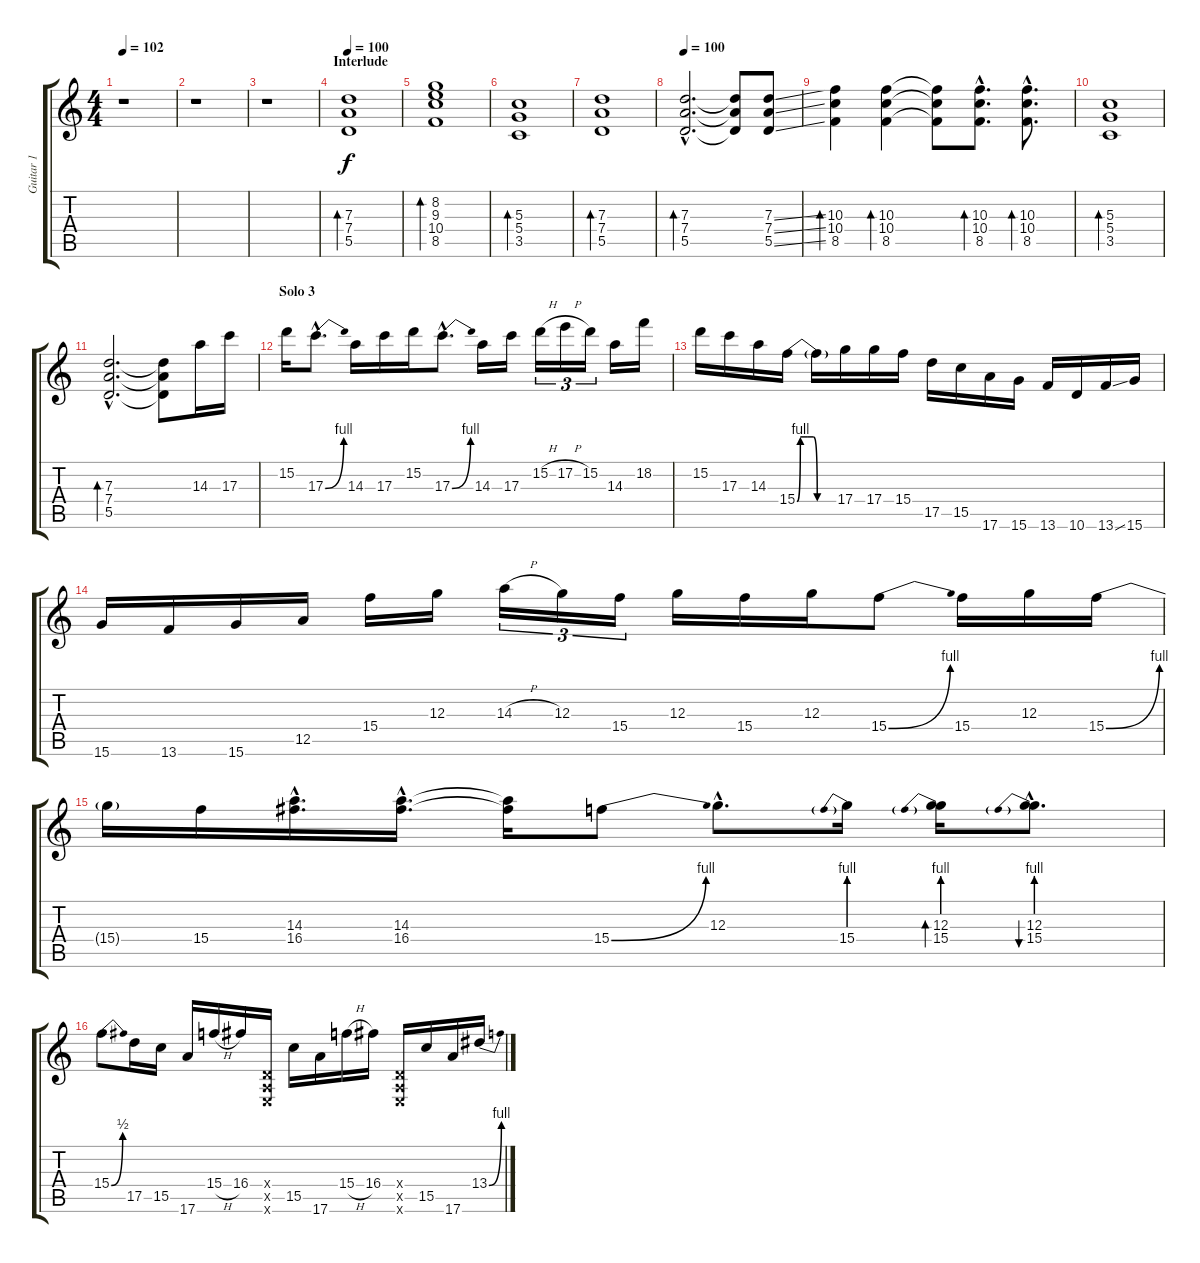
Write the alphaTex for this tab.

\track ("Guitar 1" "Guitar 1") {instrument electricguitarjazz}
\staff {score tabs}
\tuning (E4 B3 G3 D3 A2 E2) {hide}
\ts (4 4)
\tempo 102
\clef g2
\ks c
r.1{dy f} |
r.1 |
r.1 |
\section ("" "Interlude")
\tempo 100
(7.3 7.4 5.5).1{bd 60 volume 13 instrument distortionguitar} |
(8.2 9.3 10.4 8.5).1{bd 60} |
(5.3 5.4 3.5).1{bd 60} |
(7.3 7.4 5.5).1{bd 60} |
\tempo 100
(7.3{hac} 7.4{hac} 5.5{hac}).2{d bd 60} (7.3{t} 7.4{t} 5.5{t}).8 (7.3{ss} 7.4{ss} 5.5{ss}).8 |
(10.3 10.4 8.5).4{bd 60} (10.3 10.4 8.5).4{bd 60} (10.3{t} 10.4{t} 8.5{t}).8 (10.3{hac} 10.4{hac} 8.5{hac}).8{d bd 60} (10.3{hac} 10.4{hac} 8.5{hac}).8{d bd 60} |
(5.3 5.4 3.5).1{bd 60} |
(7.3{hac} 7.4{hac} 5.5{hac}).2{d bd 60} (7.3{t} 7.4{t} 5.5{t}).8 14.3.16 17.3.16 |
\section ("" "Solo 3")
15.2.16 17.3{be (bend 0 0 60 4) hac}.8{d} 14.3.16 17.3.16 15.2.16 17.3{be (bend 0 0 60 4) hac}.8{d} 14.3.16 17.3.16 15.2{h}.16{tu (3 2)} 17.2{h}.16{tu (3 2)} 15.2.16{tu (3 2)} 14.3.16 18.2.16 |
15.2.16 17.3.16 14.3.16 15.4{be (custom 0 0 5 4 15 4 24 4 30 0 45 0 60 0)}.16 15.4{t}.16 17.4.16 17.4.16 15.4.16 17.5.16 15.5.16 17.6.16 15.6.16 13.6.16 10.6.16 13.6{ss}.16 15.6.16 |
15.6.16 13.6.16 15.6.16 12.5.16 15.4.16 12.3.16 14.3{h}.16{tu (3 2)} 12.3.16{tu (3 2)} 15.4.16{tu (3 2)} 12.3.16 15.4.16 12.3.16 15.4{be (bend 0 0 60 4)}.8 15.4.16 12.3.16 15.4{be (bend 0 0 60 4)}.16 |
15.4{t}.16 15.4.16 (14.3{hac} 16.4{hac}).16{d} (14.3{hac} 16.4{hac}).16{d} (14.3{t} 16.4{t}).16 15.4{be (bend 0 0 60 4)}.8 12.3{hac}.8{d} 15.4{be (prebend 0 4 60 4)}.16 (12.3 15.4{be (prebend 0 4 60 4)}).16{bd 120} (12.3{hac} 15.4{be (prebend 0 4 60 4) hac}).8{d bu 120} |
15.4{be (bend 0 0 60 2)}.8 17.5.16 15.5.16 17.6.16 15.4{h}.16 16.4.16 (0.4{x} 0.5{x} 0.6{x}).16 15.5.16 17.6.16 15.4{h}.16 16.4.16 (0.4{x} 0.5{x} 0.6{x}).16 15.5.16 17.6.16 13.4{be (bend 0 0 60 4)}.16
